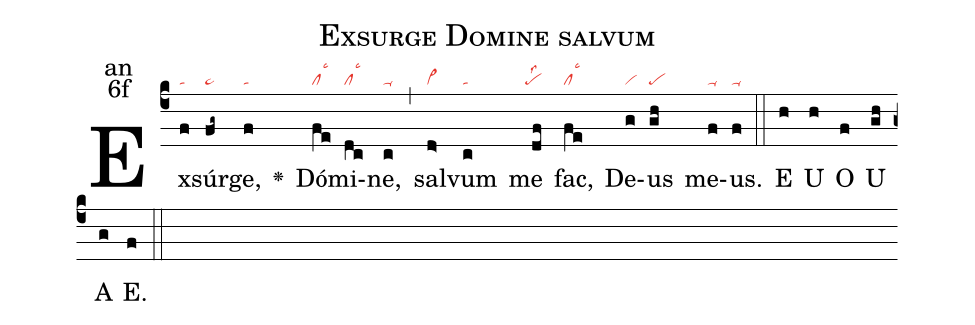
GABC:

name:Exsurge Domine salvum;
office-part:an;
mode:6f;
nabc-lines:1;
%%
(c4)Ex(f|ta)súr(fg~|pe~)ge,(f|ta) <v>\greheightstar</v>() Dó(fe|cllsc3)mi(dc|cllsc3)ne,(c|ta-) (,) sal(d>|vi>)vum(c|ta) me(df|``pelss2) fac,(fe|cllsc3) De(g|vi)us(gh|pe) me(f|ta-)us.(f|ta-) (::) E(h) U(h) O(f) U(gh) A(g) E.(f) (::)
